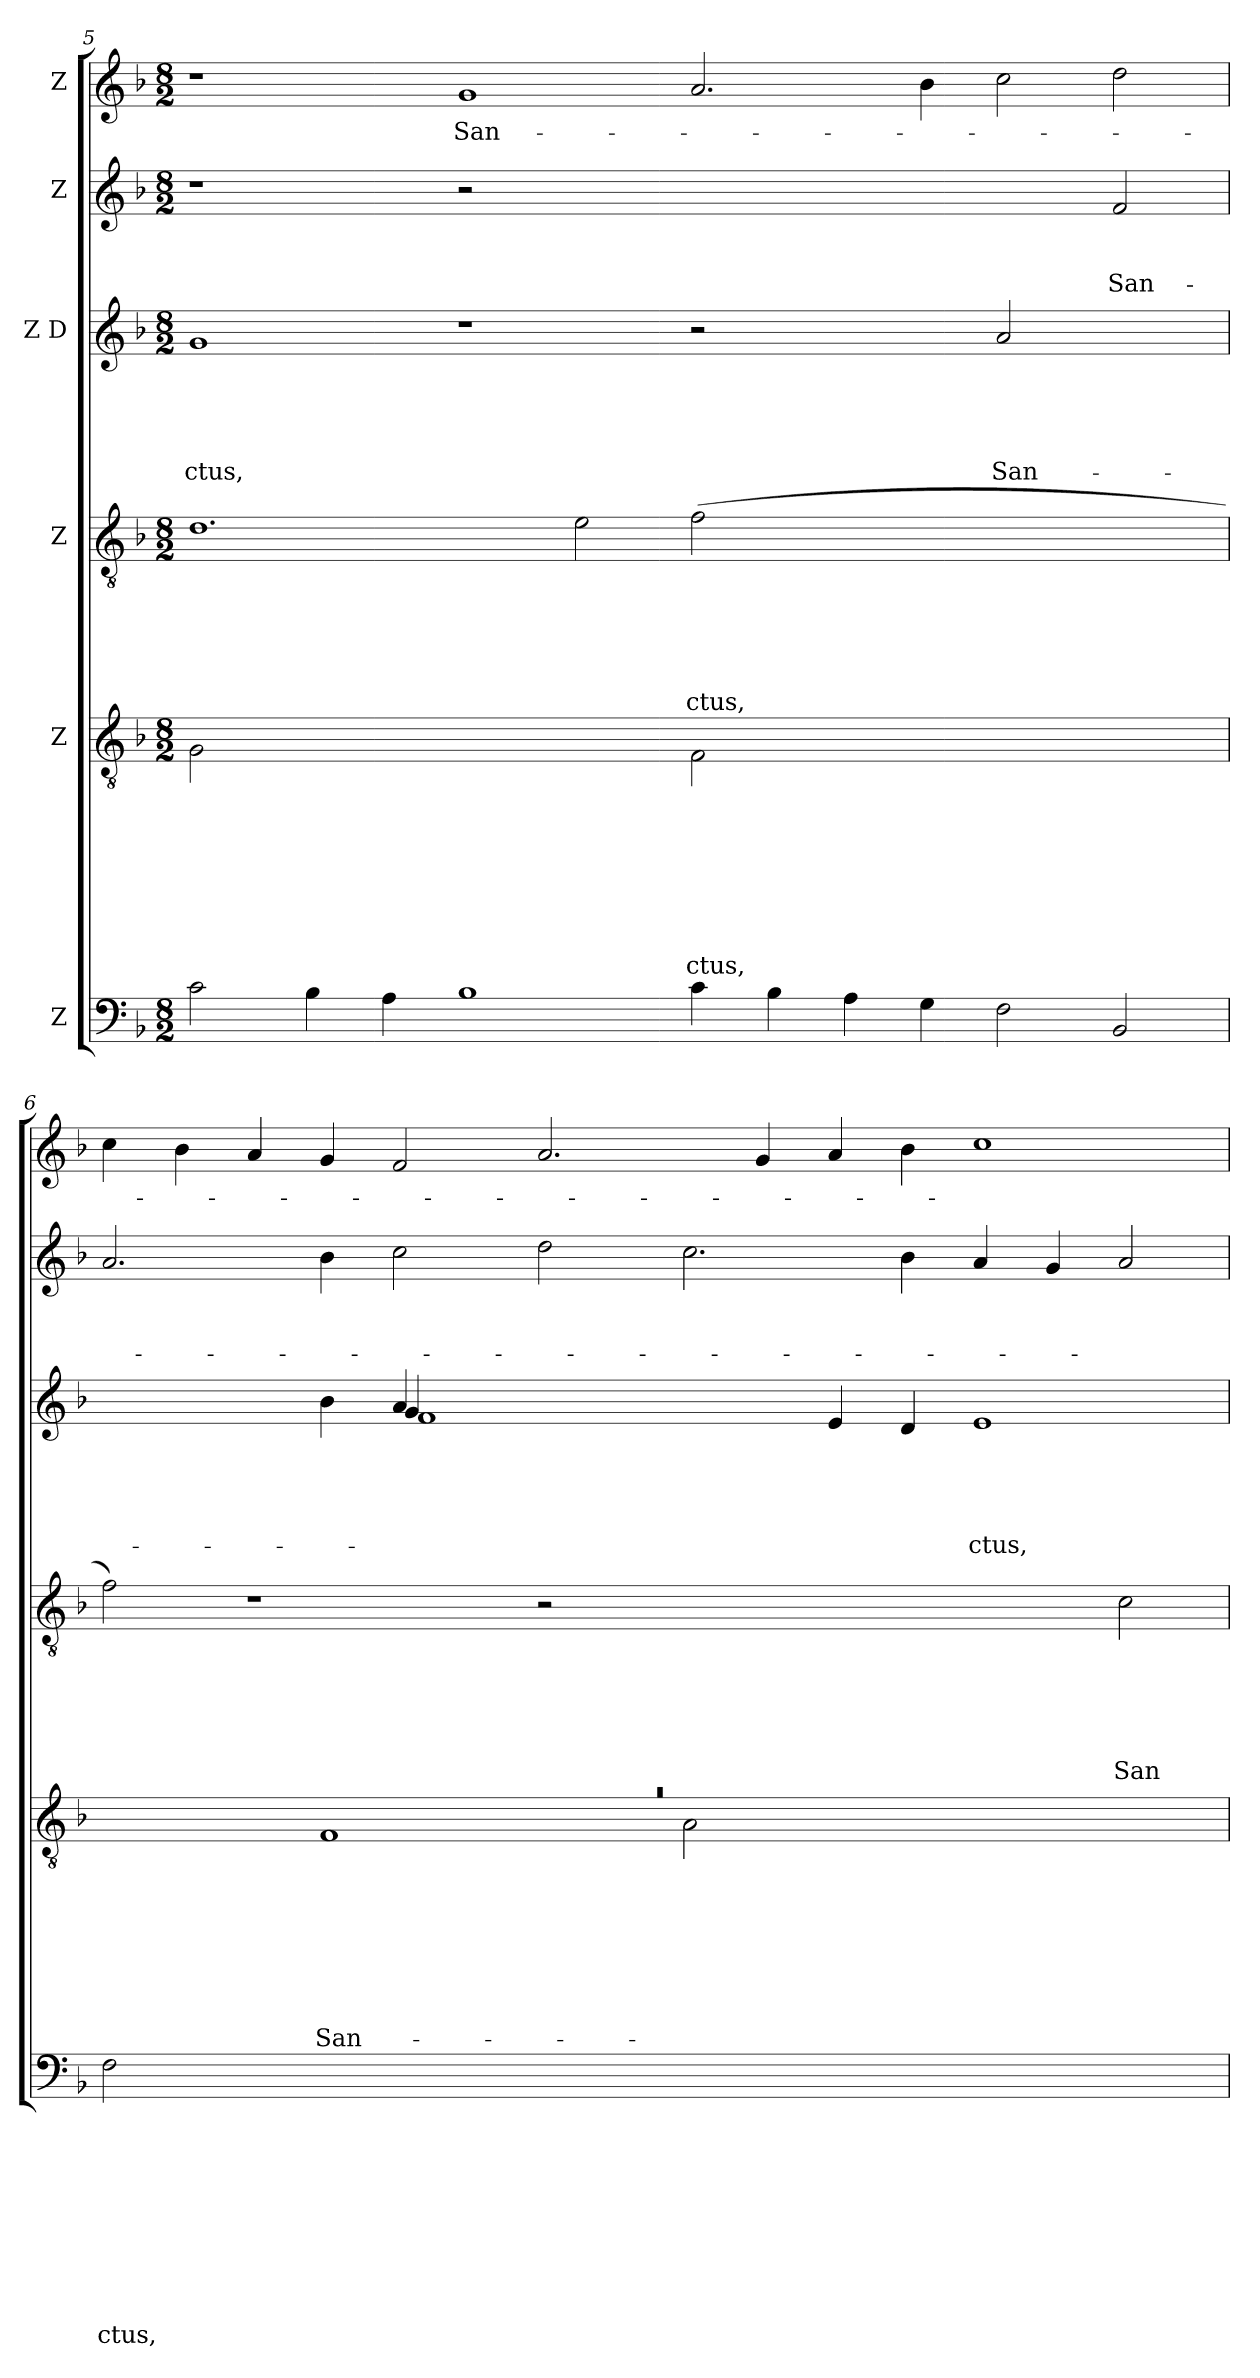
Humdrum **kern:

**kern	**text	**text	**text	**text	**text	**text	**text	**text	**text	**text	**kern	**text	**text	**text	**text	**text	**text	**text	**text	**kern	**text	**text	**text	**text	**text	**text	**kern	**text	**text	**text	**text	**text	**kern	**text	**text	**text	**kern	**text
*part6	*part6	*part6	*part6	*part6	*part6	*part6	*part6	*part6	*part6	*part6	*part5	*part5	*part5	*part5	*part5	*part5	*part5	*part5	*part5	*part4	*part4	*part4	*part4	*part4	*part4	*part4	*part3	*part3	*part3	*part3	*part3	*part3	*part2	*part2	*part2	*part2	*part1	*part1
*staff6	*staff6	*staff6	*staff6	*staff6	*staff6	*staff6	*staff6	*staff6	*staff6	*staff6	*staff5	*staff5	*staff5	*staff5	*staff5	*staff5	*staff5	*staff5	*staff5	*staff4	*staff4	*staff4	*staff4	*staff4	*staff4	*staff4	*staff3	*staff3	*staff3	*staff3	*staff3	*staff3	*staff2	*staff2	*staff2	*staff2	*staff1	*staff1
*I"Z	*	*	*	*	*	*	*	*	*	*	*I"Z	*	*	*	*	*	*	*	*	*I"Z	*	*	*	*	*	*	*I"Z D	*	*	*	*	*	*I"Z	*	*	*	*I"Z	*
*clefF4	*	*	*	*	*	*	*	*	*	*	*clefGv2	*	*	*	*	*	*	*	*	*clefGv2	*	*	*	*	*	*	*clefG2	*	*	*	*	*	*clefG2	*	*	*	*clefG2	*
*k[b-]	*	*	*	*	*	*	*	*	*	*	*k[b-]	*	*	*	*	*	*	*	*	*k[b-]	*	*	*	*	*	*	*k[b-]	*	*	*	*	*	*k[b-]	*	*	*	*k[b-]	*
*F:	*	*	*	*	*	*	*	*	*	*	*F:	*	*	*	*	*	*	*	*	*F:	*	*	*	*	*	*	*F:	*	*	*	*	*	*F:	*	*	*	*F:	*
*M8/2	*	*	*	*	*	*	*	*	*	*	*M8/2	*	*	*	*	*	*	*	*	*M8/2	*	*	*	*	*	*	*M8/2	*	*	*	*	*	*M8/2	*	*	*	*M8/2	*
=5	=5	=5	=5	=5	=5	=5	=5	=5	=5	=5	=5	=5	=5	=5	=5	=5	=5	=5	=5	=5	=5	=5	=5	=5	=5	=5	=5	=5	=5	=5	=5	=5	=5	=5	=5	=5	=5	=5
!	!	!	!	!	!	!	!	!	!	!	!	!	!	!	!	!	!	!	!	!	!	!	!	!	!	!	!	!	!	!	!	!LO:LY:b	!	!	!	!	!	!
2c\	.	.	.	.	.	.	.	.	.	.	2G\	.	.	.	.	.	.	.	.	1.d	.	.	.	.	.	.	1g	.	.	.	.	-ctus,	1r	.	.	.	1r	.
4B-\	.	.	.	.	.	.	.	.	.	.	1.ryy	.	.	.	.	.	.	.	.	.	.	.	.	.	.	.	.	.	.	.	.	.	.	.	.	.	.	.
4A\	.	.	.	.	.	.	.	.	.	.	.	.	.	.	.	.	.	.	.	.	.	.	.	.	.	.	.	.	.	.	.	.	.	.	.	.	.	.
!	!	!	!	!	!	!	!	!	!	!	!	!	!	!	!	!	!	!	!	!	!	!	!	!	!	!	!	!	!	!	!	!	!	!	!	!	!	!LO:LY:b
1B-	.	.	.	.	.	.	.	.	.	.	.	.	.	.	.	.	.	.	.	.	.	.	.	.	.	.	1r	.	.	.	.	.	2r	.	.	.	1g	San-
.	.	.	.	.	.	.	.	.	.	.	.	.	.	.	.	.	.	.	.	2e\	.	.	.	.	.	.	.	.	.	.	.	.	0ryy	.	.	.	.	.
!	!	!	!	!	!	!	!	!	!	!	!	!	!	!	!	!	!	!	!LO:LY:b	!	!	!	!	!	!	!LO:LY:b	!	!	!	!	!	!	!	!	!	!	!	!
4c\	.	.	.	.	.	.	.	.	.	.	2F\	.	.	.	.	.	.	.	ctus,	(>2f\	.	.	.	.	.	ctus,	2r	.	.	.	.	.	.	.	.	.	2.a/	.
4B-\	.	.	.	.	.	.	.	.	.	.	.	.	.	.	.	.	.	.	.	.	.	.	.	.	.	.	.	.	.	.	.	.	.	.	.	.	.	.
4A\	.	.	.	.	.	.	.	.	.	.	1.ryy	.	.	.	.	.	.	.	.	1.ryy	.	.	.	.	.	.	2ryy	.	.	.	.	.	.	.	.	.	.	.
4G\	.	.	.	.	.	.	.	.	.	.	.	.	.	.	.	.	.	.	.	.	.	.	.	.	.	.	.	.	.	.	.	.	.	.	.	.	4b-\	.
!	!	!	!	!	!	!	!	!	!	!	!	!	!	!	!	!	!	!	!	!	!	!	!	!	!	!	!	!	!	!	!	!LO:LY:b:rj	!	!	!	!	!	!
2F\	.	.	.	.	.	.	.	.	.	.	.	.	.	.	.	.	.	.	.	.	.	.	.	.	.	.	2a/	.	.	.	.	San-	.	.	.	.	2cc\	.
!	!	!	!	!	!	!	!	!	!	!	!	!	!	!	!	!	!	!	!	!	!	!	!	!	!	!	!	!	!	!	!	!	!	!	!	!LO:LY:b	!	!
2BB-/	.	.	.	.	.	.	.	.	.	.	.	.	.	.	.	.	.	.	.	.	.	.	.	.	.	.	2ryy	.	.	.	.	.	2f/	.	.	San-	2dd\	.
=6	=6	=6	=6	=6	=6	=6	=6	=6	=6	=6	=6	=6	=6	=6	=6	=6	=6	=6	=6	=6	=6	=6	=6	=6	=6	=6	=6	=6	=6	=6	=6	=6	=6	=6	=6	=6	=6	=6
!	!	!	!	!	!	!	!	!	!	!LO:LY:b	!LO:N:vis=1	!	!	!	!	!	!	!	!	!	!	!	!	!	!	!	!	!	!	!	!	!	!	!	!	!	!	!
*	*	*	*	*	*	*	*	*	*	*	*^	*	*	*	*	*	*	*	*	*	*	*	*	*	*	*	*^	*	*	*	*	*	*	*	*	*	*	*
*	*	*	*	*	*	*	*	*	*	*	*	*	*	*	*	*	*	*	*	*	*	*	*	*	*	*	*	*	*^	*	*	*	*	*	*	*	*	*	*	*
2F\	.	.	.	.	.	.	.	.	.	ctus,	00ra	2.ryy	.	.	.	.	.	.	.	.	2f\)	.	.	.	.	.	.	2.ryy	1ryy	1ryy	.	.	.	.	.	2.a/	.	.	.	4cc\	.
.	.	.	.	.	.	.	.	.	.	.	.	.	.	.	.	.	.	.	.	.	.	.	.	.	.	.	.	.	.	.	.	.	.	.	.	.	.	.	.	4b-\	.
2%7ryy	.	.	.	.	.	.	.	.	.	.	.	.	.	.	.	.	.	.	.	.	1r	.	.	.	.	.	.	.	.	.	.	.	.	.	.	.	.	.	.	4a/	.
!	!	!	!	!	!	!	!	!	!	!	!	!	!	!	!	!	!	!	!	!LO:LY:b	!	!	!	!	!	!	!	!	!	!	!	!	!	!	!	!	!	!	!	!	!
.	.	.	.	.	.	.	.	.	.	.	.	1F	.	.	.	.	.	.	.	San-	.	.	.	.	.	.	.	4b-\	.	.	.	.	.	.	.	4b-\	.	.	.	4g/	.
.	.	.	.	.	.	.	.	.	.	.	.	.	.	.	.	.	.	.	.	.	.	.	.	.	.	.	.	4a/	4g/	1f	.	.	.	.	.	2cc\	.	.	.	2f/	.
.	.	.	.	.	.	.	.	.	.	.	.	.	.	.	.	.	.	.	.	.	.	.	.	.	.	.	.	1ryy	1ryy	.	.	.	.	.	.	.	.	.	.	.	.
.	.	.	.	.	.	.	.	.	.	.	.	.	.	.	.	.	.	.	.	.	2r	.	.	.	.	.	.	.	.	.	.	.	.	.	.	2dd\	.	.	.	2.a/	.
.	.	.	.	.	.	.	.	.	.	.	.	4ryy	.	.	.	.	.	.	.	.	.	.	.	.	.	.	.	.	.	.	.	.	.	.	.	.	.	.	.	.	.
.	.	.	.	.	.	.	.	.	.	.	.	2A\	.	.	.	.	.	.	.	.	1.ryy	.	.	.	.	.	.	.	.	2ryy	.	.	.	.	.	2.cc\	.	.	.	.	.
.	.	.	.	.	.	.	.	.	.	.	.	.	.	.	.	.	.	.	.	.	.	.	.	.	.	.	.	1..ryy	1..ryy	.	.	.	.	.	.	.	.	.	.	4g/	.
.	.	.	.	.	.	.	.	.	.	.	.	1.ryy	.	.	.	.	.	.	.	.	.	.	.	.	.	.	.	.	.	4e/	.	.	.	.	.	.	.	.	.	4a/	.
.	.	.	.	.	.	.	.	.	.	.	.	.	.	.	.	.	.	.	.	.	.	.	.	.	.	.	.	.	.	4d/	.	.	.	.	.	4b-\	.	.	.	4b-\	.
!	!	!	!	!	!	!	!	!	!	!	!	!	!	!	!	!	!	!	!	!	!	!	!	!	!	!	!	!	!	!	!	!	!	!	!LO:LY:b	!	!	!	!	!	!
.	.	.	.	.	.	.	.	.	.	.	.	.	.	.	.	.	.	.	.	.	.	.	.	.	.	.	.	.	.	1e	.	.	.	.	-ctus,	4a/	.	.	.	1cc	.
.	.	.	.	.	.	.	.	.	.	.	.	.	.	.	.	.	.	.	.	.	.	.	.	.	.	.	.	.	.	.	.	.	.	.	.	4g/	.	.	.	.	.
!	!	!	!	!	!	!	!	!	!	!	!	!	!	!	!	!	!	!	!	!	!	!	!	!	!	!	!LO:LY:b	!	!	!	!	!	!	!	!	!	!	!	!	!	!
.	.	.	.	.	.	.	.	.	.	.	.	.	.	.	.	.	.	.	.	.	2c\	.	.	.	.	.	San-	.	.	.	.	.	.	.	.	2a/	.	.	.	.	.
*	*	*	*	*	*	*	*	*	*	*	*v	*v	*	*	*	*	*	*	*	*	*	*	*	*	*	*	*	*v	*v	*v	*	*	*	*	*	*	*	*	*	*	*
=	=	=	=	=	=	=	=	=	=	=	=	=	=	=	=	=	=	=	=	=	=	=	=	=	=	=	=	=	=	=	=	=	=	=	=	=	=	=
*-	*-	*-	*-	*-	*-	*-	*-	*-	*-	*-	*-	*-	*-	*-	*-	*-	*-	*-	*-	*-	*-	*-	*-	*-	*-	*-	*-	*-	*-	*-	*-	*-	*-	*-	*-	*-	*-	*-
